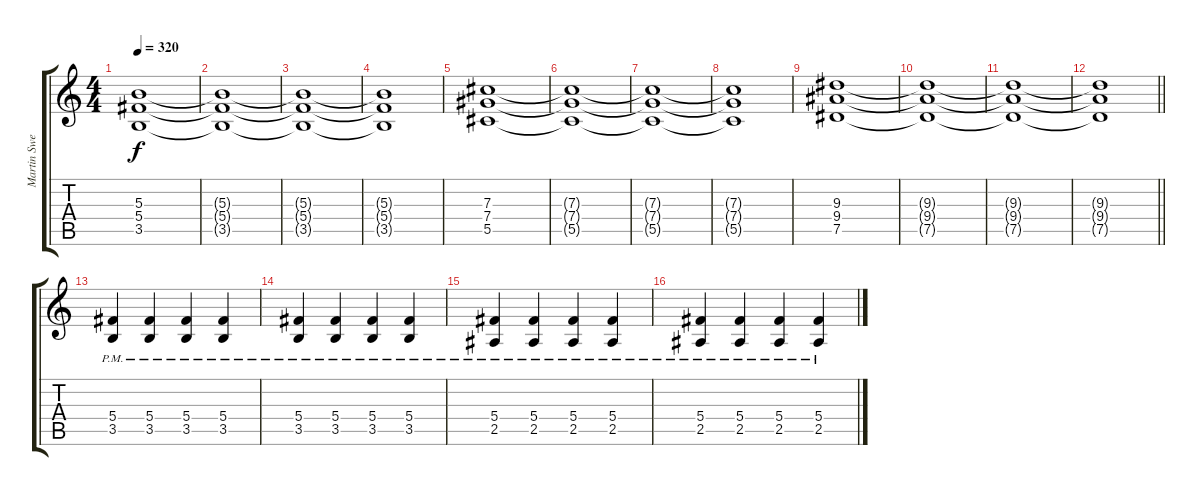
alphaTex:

\track ("Martin Sweet (Dist Guitar)" "Martin Swe") {instrument overdrivenguitar}
\staff {score tabs}
\tuning (Eb4 Bb3 Gb3 Db3 Ab2 Eb2) {hide}
\ts (4 4)
\tempo 320
\clef g2
\ks c
(5.3 5.4 3.5).1{dy f} |
(5.3{t} 5.4{t} 3.5{t}).1 |
(5.3{t} 5.4{t} 3.5{t}).1 |
(5.3{t} 5.4{t} 3.5{t}).1 |
(7.3 7.4 5.5).1 |
(7.3{t} 7.4{t} 5.5{t}).1 |
(7.3{t} 7.4{t} 5.5{t}).1 |
(7.3{t} 7.4{t} 5.5{t}).1 |
(9.3 9.4 7.5).1 |
(9.3{t} 9.4{t} 7.5{t}).1 |
(9.3{t} 9.4{t} 7.5{t}).1 |
\barLineRight lightlight
(9.3{t} 9.4{t} 7.5{t}).1 |
(5.4{pm} 3.5{pm}).4 (5.4{pm} 3.5{pm}).4 (5.4{pm} 3.5{pm}).4 (5.4{pm} 3.5{pm}).4 |
(5.4{pm} 3.5{pm}).4 (5.4{pm} 3.5{pm}).4 (5.4{pm} 3.5{pm}).4 (5.4{pm} 3.5{pm}).4 |
(5.4{pm} 2.5{pm}).4 (5.4{pm} 2.5{pm}).4 (5.4{pm} 2.5{pm}).4 (5.4{pm} 2.5{pm}).4 |
(5.4{pm} 2.5{pm}).4 (5.4{pm} 2.5{pm}).4 (5.4{pm} 2.5{pm}).4 (5.4{pm} 2.5{pm}).4
